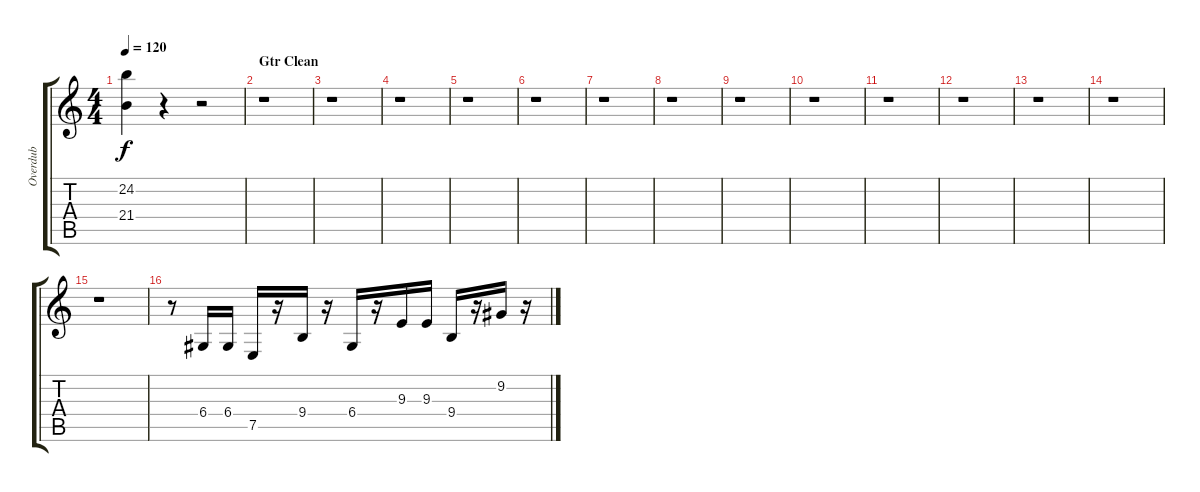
\track ("Overdub" "Overdub") {instrument synthstrings2}
\staff {score tabs}
\tuning (E4 B3 G3 D3 A2 E2) {hide}
\ts (4 4)
\tempo 120
\clef g2
\ks c
(24.2 21.4).4{dy f} r.4 r.2 |
\section ("" "Gtr Clean")
r.1 |
r.1 |
r.1 |
r.1 |
r.1 |
r.1 |
r.1 |
r.1 |
r.1 |
r.1 |
r.1 |
r.1 |
r.1 |
r.1 |
r.8 6.4.16 6.4.16 7.5.16 r.16 9.4.16 r.16 6.4.16 r.16 9.3.16 9.3.16 9.4.16 r.16 9.2.16 r.16
